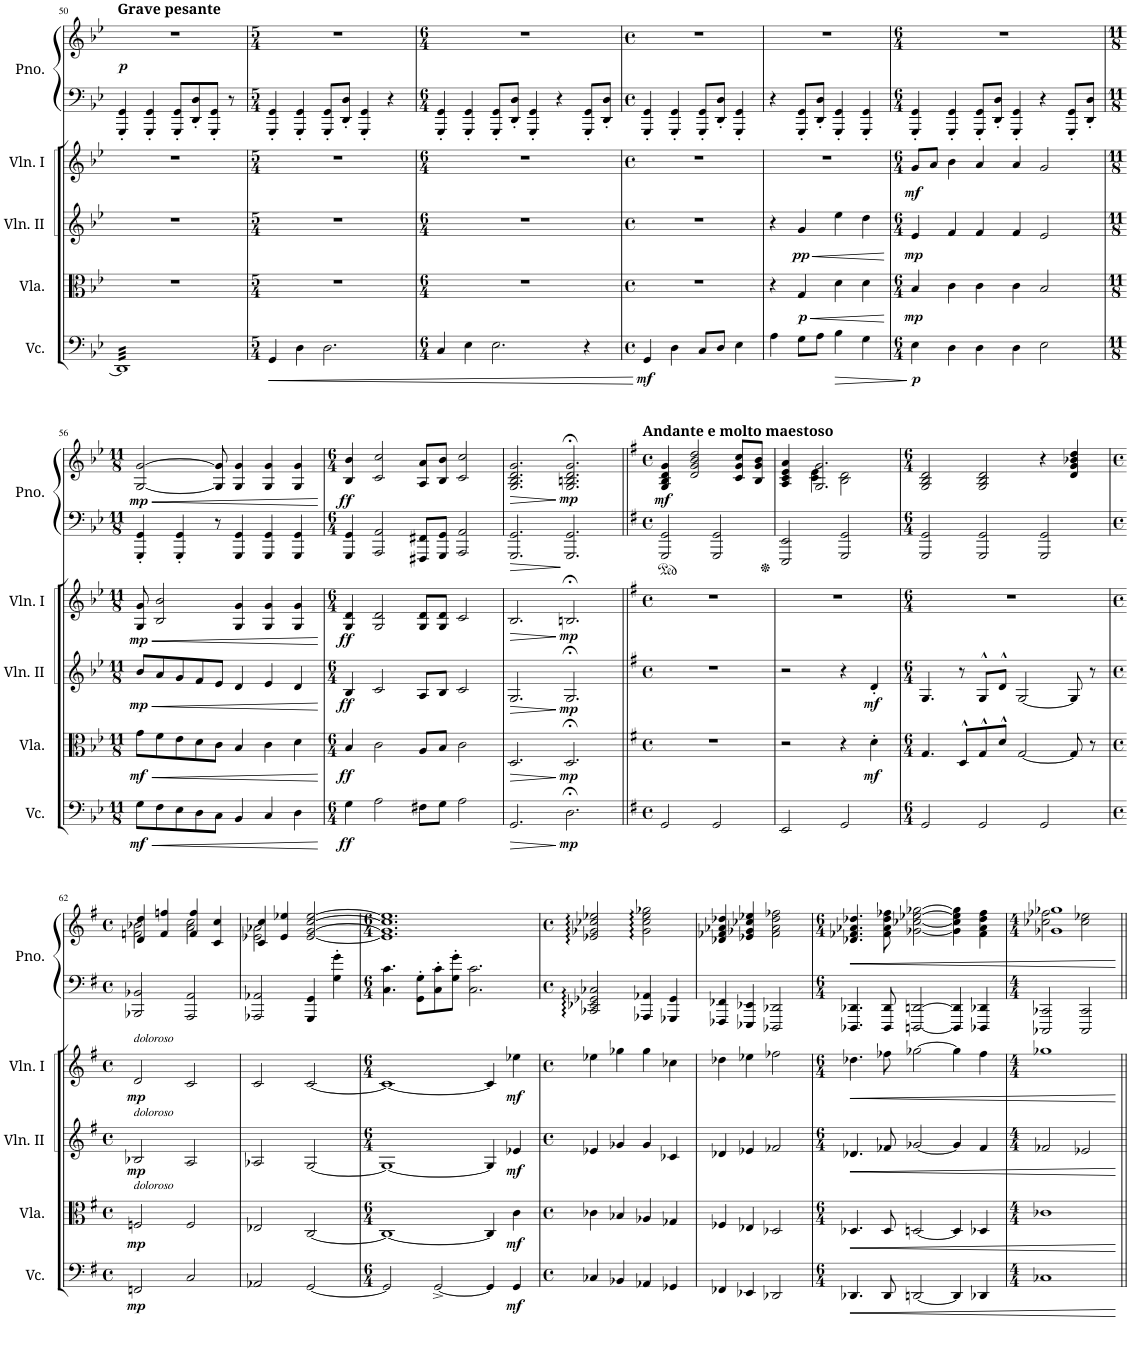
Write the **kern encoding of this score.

**kern	**dynam	**kern	**dynam	**kern	**dynam	**kern	**dynam	**kern	**kern	**dynam
*part5	*part5	*part4	*part4	*part3	*part3	*part2	*part2	*part1	*part1	*part1
*staff6	*staff6	*staff5	*staff5	*staff4	*staff4	*staff3	*staff3	*staff2	*staff1	*staff1/2
*I"Violoncello	*	*I"Viola	*	*I"Violin II	*	*I"Violin I	*	*I"Piano	*	*
*I'Vc.	*	*I'Vla.	*	*I'Vln. II	*	*I'Vln. I	*	*I'Pno.	*	*
!!LO:PB:g=z
*clefF4	*	*clefC3	*	*clefG2	*	*clefG2	*	*clefF4	*clefG2	*
*k[b-e-]	*	*k[b-e-]	*	*k[b-e-]	*	*k[b-e-]	*	*k[b-e-]	*k[b-e-]	*
*M4/4	*	*M4/4	*	*M4/4	*	*M4/4	*	*M4/4	*M4/4	*
=50	=50	=50	=50	=50	=50	=50	=50	=50	=50	=50
!	!	!	!	!	!	!	!	!	!LO:TX:a:B:t=Grave pesante	!
!	!	!	!	!	!	!	!	!	!	!LO:DY:b
*tremolo	*	*	*	*	*	*	*	*	*	*
32DD]LLL	.	1r	.	1r	.	1r	.	4GGG/' 4GG/'	1r	p
32DD	.	.	.	.	.	.	.	.	.	.
32DD	.	.	.	.	.	.	.	.	.	.
32DD	.	.	.	.	.	.	.	.	.	.
32DD	.	.	.	.	.	.	.	.	.	.
32DD	.	.	.	.	.	.	.	.	.	.
32DD	.	.	.	.	.	.	.	.	.	.
32DD	.	.	.	.	.	.	.	.	.	.
32DD	.	.	.	.	.	.	.	4GGG/' 4GG/'	.	.
32DD	.	.	.	.	.	.	.	.	.	.
32DD	.	.	.	.	.	.	.	.	.	.
32DD	.	.	.	.	.	.	.	.	.	.
32DD	.	.	.	.	.	.	.	.	.	.
32DD	.	.	.	.	.	.	.	.	.	.
32DD	.	.	.	.	.	.	.	.	.	.
32DD	.	.	.	.	.	.	.	.	.	.
32DD	.	.	.	.	.	.	.	8GGG/' 8GG/'L	.	.
32DD	.	.	.	.	.	.	.	.	.	.
32DD	.	.	.	.	.	.	.	.	.	.
32DD	.	.	.	.	.	.	.	.	.	.
32DD	.	.	.	.	.	.	.	8DD/' 8D/'	.	.
32DD	.	.	.	.	.	.	.	.	.	.
32DD	.	.	.	.	.	.	.	.	.	.
32DD	.	.	.	.	.	.	.	.	.	.
32DD	.	.	.	.	.	.	.	8GGG/' 8GG/'J	.	.
32DD	.	.	.	.	.	.	.	.	.	.
32DD	.	.	.	.	.	.	.	.	.	.
32DD	.	.	.	.	.	.	.	.	.	.
32DD	.	.	.	.	.	.	.	8r	.	.
32DD	.	.	.	.	.	.	.	.	.	.
32DD	.	.	.	.	.	.	.	.	.	.
32DDJJJ	.	.	.	.	.	.	.	.	.	.
*Xtremolo	*	*	*	*	*	*	*	*	*	*
=51	=51	=51	=51	=51	=51	=51	=51	=51	=51	=51
*M5/4	*	*M5/4	*	*M5/4	*	*M5/4	*	*M5/4	*M5/4	*
!	!LO:HP:b	!	!	!	!	!	!	!	!	!
4GG/	<	4%5r	.	4%5r	.	4%5r	.	4GGG/' 4GG/'	4%5r	.
4D\	.	.	.	.	.	.	.	4GGG/' 4GG/'	.	.
2.D\	.	.	.	.	.	.	.	8GGG/' 8GG/'L	.	.
.	.	.	.	.	.	.	.	8DD/' 8D/'J	.	.
.	.	.	.	.	.	.	.	4GGG/' 4GG/'	.	.
.	.	.	.	.	.	.	.	4r	.	.
=52	=52	=52	=52	=52	=52	=52	=52	=52	=52	=52
*M6/4	*	*M6/4	*	*M6/4	*	*M6/4	*	*M6/4	*M6/4	*
4C/	.	1.r	.	1.r	.	1.r	.	4GGG/' 4GG/'	1.r	.
4E-\	.	.	.	.	.	.	.	4GGG/' 4GG/'	.	.
2.E-\	.	.	.	.	.	.	.	8GGG/' 8GG/'L	.	.
.	.	.	.	.	.	.	.	8DD/' 8D/'J	.	.
.	.	.	.	.	.	.	.	4GGG/' 4GG/'	.	.
.	.	.	.	.	.	.	.	4r	.	.
4r	.	.	.	.	.	.	.	8GGG/' 8GG/'L	.	.
.	.	.	.	.	.	.	.	8DD/' 8D/'J	.	.
.	[	.	.	.	.	.	.	.	.	.
=53	=53	=53	=53	=53	=53	=53	=53	=53	=53	=53
*M4/4	*	*M4/4	*	*M4/4	*	*M4/4	*	*M4/4	*M4/4	*
*met(c)	*	*met(c)	*	*met(c)	*	*met(c)	*	*met(c)	*met(c)	*
!	!LO:DY:b	!	!	!	!	!	!	!	!	!
4GG/	mf	1r	.	1r	.	1r	.	4GGG/' 4GG/'	1r	.
4D\	.	.	.	.	.	.	.	4GGG/' 4GG/'	.	.
8C/L	.	.	.	.	.	.	.	8GGG/' 8GG/'L	.	.
8D/J	.	.	.	.	.	.	.	8DD/' 8D/'J	.	.
4E-\	.	.	.	.	.	.	.	4GGG/' 4GG/'	.	.
=54	=54	=54	=54	=54	=54	=54	=54	=54	=54	=54
4A\	.	4r	.	4r	.	1r	.	4r	1r	.
!	!	!	!LO:HP:b	!	!LO:HP:b	!	!	!	!	!
!	!	!	!LO:DY:n=1:b	!	!LO:DY:n=1:b	!	!	!	!	!
8G\L	.	4G/	< p	4g/	< pp	.	.	8GGG/' 8GG/'L	.	.
8A\J	.	.	.	.	.	.	.	8DD/' 8D/'J	.	.
!	!LO:HP:b	!	!	!	!	!	!	!	!	!
4B-\	>	4d\	.	4ee-\	.	.	.	4GGG/' 4GG/'	.	.
4G\	.	4d\	.	4dd\	.	.	.	4GGG/' 4GG/'	.	.
.	]	.	[	.	[	.	.	.	.	.
=55	=55	=55	=55	=55	=55	=55	=55	=55	=55	=55
*M6/4	*	*M6/4	*	*M6/4	*	*M6/4	*	*M6/4	*M6/4	*
!	!LO:DY:b	!	!LO:DY:b	!	!LO:DY:b	!	!LO:DY:b	!	!	!
4E-\	p	4B-/	mp	4e-/	mp	8g/L	mf	4GGG/' 4GG/'	1.r	.
.	.	.	.	.	.	8a/J	.	.	.	.
4D\	.	4c\	.	4f/	.	4b-\	.	4GGG/' 4GG/'	.	.
4D\	.	4c\	.	4f/	.	4a/	.	8GGG/' 8GG/'L	.	.
.	.	.	.	.	.	.	.	8DD/' 8D/'J	.	.
4D\	.	4c\	.	4f/	.	4a/	.	4GGG/' 4GG/'	.	.
2E-\	.	2B-/	.	2e-/	.	2g/	.	4r	.	.
.	.	.	.	.	.	.	.	8GGG/' 8GG/'L	.	.
.	.	.	.	.	.	.	.	8DD/' 8D/'J	.	.
!!LO:LB:g=z
=56	=56	=56	=56	=56	=56	=56	=56	=56	=56	=56
*M11/8	*	*M11/8	*	*M11/8	*	*M11/8	*	*M11/8	*M11/8	*
!	!LO:HP:b	!	!LO:HP:b	!	!LO:HP:b	!	!LO:HP:b	!	!	!LO:HP:b
!	!LO:DY:n=1:b	!	!LO:DY:n=1:b	!	!LO:DY:n=1:b	!	!LO:DY:n=1:b	!	!	!LO:DY:n=1:b
8G\L	< mf	8g\L	< mf	8b-/L	< mp	8G/ 8g/	< mp	4GGG/' 4GG/'	[2G/ [2g/	< mp
8F\	.	8f\	.	8a/	.	2B-/ 2b-/	.	.	.	.
8E-\	.	8e-\	.	8g/	.	.	.	4GGG/' 4GG/'	.	.
8D\	.	8d\	.	8f/	.	.	.	.	.	.
8C\J	.	8c\J	.	8e-/J	.	.	.	8r	8G/] 8g/]	.
4BB-/	.	4B-/	.	4d/	.	4G/ 4g/	.	4GGG/ 4GG/	4G/ 4g/	.
4C/	.	4c\	.	4e-/	.	4G/ 4g/	.	4GGG/ 4GG/	4G/ 4g/	.
4D\	.	4d\	.	4d/	.	4G/ 4g/	.	4GGG/ 4GG/	4G/ 4g/	.
.	[	.	[	.	[	.	[	.	.	[
=57	=57	=57	=57	=57	=57	=57	=57	=57	=57	=57
*M6/4	*	*M6/4	*	*M6/4	*	*M6/4	*	*M6/4	*M6/4	*
!	!LO:DY:b	!	!LO:DY:b	!	!LO:DY:b	!	!LO:DY:b	!	!	!LO:DY:b
4G\	ff	4B-/	ff	4B-/	ff	4G/ 4d/	ff	4GGG/ 4GG/	4B-/ 4b-/	ff
2A\	.	2c\	.	2c/	.	2G/ 2d/	.	2AAA/ 2AA/	2c/ 2cc/	.
8F#X\L	.	8A/L	.	8A/L	.	8G/ 8d/L	.	8FFF#X/ 8FF#X/L	8A/ 8a/L	.
8G\J	.	8B-/J	.	8B-/J	.	8G/ 8d/J	.	8GGG/ 8GG/J	8B-/ 8b-/J	.
2A\	.	2c\	.	2c/	.	2c/	.	2AAA/ 2AA/	2c/ 2cc/	.
=58	=58	=58	=58	=58	=58	=58	=58	=58	=58	=58
!	!LO:HP:b	!	!LO:HP:b	!	!LO:HP:b	!	!LO:HP:b	!	!	!LO:HP:b
2.GG/	>	2.D/	>	2.G/	>	2.B-/	>	2.GGG/ 2.GG/	2.G/ 2.B-/ 2.d/ 2.g/	>
!	!LO:DY:n=1:b	!	!LO:DY:n=1:b	!	!LO:DY:n=1:b	!	!LO:DY:n=1:b	!	!	!LO:DY:n=1:b
2.D;<\	] mp	2.D;</	] mp	2.G;</	] mp	2.Bn;</	] mp	2.GGG/ 2.GG/	2.G/;< 2.Bn/;< 2.d/;< 2.g/;<	] mp
=59||	=59||	=59||	=59||	=59||	=59||	=59||	=59||	=59||	=59||	=59||
*k[f#]	*	*k[f#]	*	*k[f#]	*	*k[f#]	*	*k[f#]	*k[f#]	*
*M4/4	*	*M4/4	*	*M4/4	*	*M4/4	*	*M4/4	*M4/4	*
*met(c)	*	*met(c)	*	*met(c)	*	*met(c)	*	*met(c)	*met(c)	*
!	!	!	!	!	!	!	!	!	!LO:TX:a:B:t=Andante e molto maestoso	!
!	!	!	!	!	!	!	!	!	!	!LO:DY:b
2GG/	.	1r	.	1r	.	1r	.	2GGG/ 2GG/	4G/ 4B/ 4d/ 4g/	mf
.	.	.	.	.	.	.	.	.	2d/ 2g/ 2b/ 2dd/	.
2GG/	.	.	.	.	.	.	.	2GGG/ 2GG/	.	.
.	.	.	.	.	.	.	.	.	8c/ 8g/ 8cc/L	.
.	.	.	.	.	.	.	.	.	8B/ 8g/ 8b/J	.
=60	=60	=60	=60	=60	=60	=60	=60	=60	=60	=60
*	*	*	*	*	*	*	*	*	*^	*
2EE/	.	2r	.	2r	.	1r	.	2EEE/ 2EE/	4A/ 4c/ 4e/ 4a/	4ryy	.
.	.	.	.	.	.	.	.	.	2.G/ 2.g/	4c\ 4e\	.
2GG/	.	4r	.	4r	.	.	.	2GGG/ 2GG/	.	2B\ 2d\	.
!	!	!	!LO:DY:b	!	!LO:DY:b	!	!	!	!	!	!
.	.	4d'\	mf	4d'/	mf	.	.	.	.	.	.
*	*	*	*	*	*	*	*	*	*v	*v	*
=61	=61	=61	=61	=61	=61	=61	=61	=61	=61	=61
*M6/4	*	*M6/4	*	*M6/4	*	*M6/4	*	*M6/4	*M6/4	*
2GG/	.	4.G/	.	4.G/	.	1.r	.	2GGG/ 2GG/	2G/ 2B/ 2d/	.
.	.	8D^^/L	.	8r	.	.	.	.	.	.
2GG/	.	8G^^/	.	8G^^/L	.	.	.	2GGG/ 2GG/	2G/ 2B/ 2d/	.
.	.	8d^^/J	.	8d^^/J	.	.	.	.	.	.
.	.	[2G/	.	[2G/	.	.	.	.	.	.
2GG/	.	.	.	.	.	.	.	2GGG/ 2GG/	4r	.
.	.	8G/]	.	8G/]	.	.	.	.	4d/ 4g/ 4b-X/ 4dd/	.
.	.	8r	.	8r	.	.	.	.	.	.
!!LO:LB:g=z
=62	=62	=62	=62	=62	=62	=62	=62	=62	=62	=62
*M4/4	*	*M4/4	*	*M4/4	*	*M4/4	*	*M4/4	*M4/4	*
*met(c)	*	*met(c)	*	*met(c)	*	*met(c)	*	*met(c)	*met(c)	*
*	*	*	*	*	*	*	*	*	*^	*
!	!	!	!	!	!	!LO:TX:a:i:t=doloroso	!	!	!	!	!
!	!	!	!	!LO:TX:a:i:t=doloroso	!	!	!	!	!	!	!
!	!	!LO:TX:a:i:t=doloroso	!	!	!	!	!	!	!	!	!
!	!LO:DY:b	!	!LO:DY:b	!	!LO:DY:b	!	!LO:DY:b	!	!	!	!
2FFn/	mp	2Fn/	mp	2B-X/	mp	2d/	mp	2BBB-X/ 2BB-X/	4d/ 4dd/	2fn\ 2b-X\	.
.	.	.	.	.	.	.	.	.	4f/ 4ffn/	.	.
2C/	.	2F/	.	2A/	.	2c/	.	2AAA/ 2AA/	4f/ 4ff/	2a\ 2cc\	.
.	.	.	.	.	.	.	.	.	4c/ 4cc/	.	.
=63	=63	=63	=63	=63	=63	=63	=63	=63	=63	=63	=63
2AA-X/	.	2E-X/	.	2A-X/	.	2c/	.	2AAA-X/ 2AA-X/	4c/ 4cc/	2e-X\ 2a-X\	.
.	.	.	.	.	.	.	.	.	4e-/ 4ee-X/	.	.
[2GG/	.	[2C/	.	[2G/	.	[2c/	.	4GGG/ 4GG/	[<2e-/ [>2g/ [2cc/ [2ee-/	2ryy	.
.	.	.	.	.	.	.	.	4G\' 4g\'	.	.	.
*	*	*	*	*	*	*	*	*	*v	*v	*
=64	=64	=64	=64	=64	=64	=64	=64	=64	=64	=64
*M6/4	*	*M6/4	*	*M6/4	*	*M6/4	*	*M6/4	*M6/4	*
2GG/]	.	1C_	.	1G_	.	1c_	.	4.C\ 4.c\	1.e-] 1.g] 1.cc] 1.ee-]	.
.	.	.	.	.	.	.	.	8GG\' 8G\'L	.	.
[2GG^/	.	.	.	.	.	.	.	8C\' 8c\'	.	.
.	.	.	.	.	.	.	.	8G\' 8g\'J	.	.
.	.	.	.	.	.	.	.	2.C\ 2.c\	.	.
4GG/]	.	4C/]	.	4G/]	.	4c/]	.	.	.	.
!	!LO:DY:b	!	!LO:DY:b	!	!LO:DY:b	!	!LO:DY:b	!	!	!
4GG/	mf	4c\	mf	4e-X/	mf	4ee-X\	mf	.	.	.
=65	=65	=65	=65	=65	=65	=65	=65	=65	=65	=65
*M4/4	*	*M4/4	*	*M4/4	*	*M4/4	*	*M4/4	*M4/4	*
*met(c)	*	*met(c)	*	*met(c)	*	*met(c)	*	*met(c)	*met(c)	*
4C-X/	.	4c-X\	.	4e-X/	.	4ee-X\	.	2CC-X/ 2EE-X/ 2GG-X/ 2C-X/	2e-X/ 2g-X/ 2cc-X/ 2ee-X/	.
4BB-X/	.	4B-X/	.	4g-X/	.	4gg-X\	.	.	.	.
4AA-X/	.	4A-X/	.	4g-/	.	4gg-\	.	4AAA-X/ 4AA-X/	2g-\ 2cc-\ 2ee-\ 2gg-X\	.
4GG-X/	.	4G-X/	.	4c-X/	.	4cc-X\	.	4GGG-X/ 4GG-/	.	.
=66	=66	=66	=66	=66	=66	=66	=66	=66	=66	=66
4FF-X/	.	4F-X/	.	4d-X/	.	4dd-X\	.	4FFF-X/ 4FF-X/	4d-X/ 4f-X/ 4a-X/ 4dd-X/	.
4EE-X/	.	4E-X/	.	4e-X/	.	4ee-X\	.	4EEE-X/ 4EE-X/	4e-X/ 4g-X/ 4cc-X/ 4ee-X/	.
2DD-X/	.	2D-X/	.	2f-X/	.	2ff-X\	.	2DDD-X/ 2DD-X/	2f-\ 2a-\ 2dd-\ 2ff-X\	.
=67	=67	=67	=67	=67	=67	=67	=67	=67	=67	=67
*M6/4	*	*M6/4	*	*M6/4	*	*M6/4	*	*M6/4	*M6/4	*
!	!LO:HP:b	!	!LO:HP:b	!	!LO:HP:b	!	!LO:HP:b	!	!	!LO:HP:b
4.DD-X/	<	4.D-X/	<	4.d-X/	<	4.dd-X\	<	4.DDD-X/ 4.DD-X/	4.d-X/ 4.f-X/ 4.a-X/ 4.dd-X/	<
8DD-/	.	8D-/	.	8f-X/	.	8ff-X\	.	8DDD-/ 8DD-/	8f-\ 8a-\ 8dd-\ 8ff-X\	.
[2DDn/	.	[2Dn/	.	[2g-X/	.	[2gg-X\	.	[2DDDn/ [2DDn/	[2g-X\ [2cc-X\ [2ee-X\ [2gg-X\	.
4DD/]	.	4D/]	.	4g-/]	.	4gg-\]	.	4DDD/] 4DD/]	4g-\] 4cc-\] 4ee-\] 4gg-\]	.
4DD-X/	.	4D-X/	.	4f-/	.	4ff-\	.	4DDD-X/ 4DD-X/	4f-\ 4a-\ 4dd-\ 4ff-\	.
=68	=68	=68	=68	=68	=68	=68	=68	=68	=68	=68
*M4/4	*	*M4/4	*	*M4/4	*	*M4/4	*	*M4/4	*M4/4	*
*	*	*	*	*	*	*	*	*	*^	*
1C-X	.	1c-X	.	2f-X/	.	1gg-X	.	2CCC-X/ 2CC-X/	1g-X 1gg-X	2cc-X\ 2ff-X\	.
.	.	.	.	2e-X/	.	.	.	2CCC-/ 2CC-/	.	2cc-\ 2ee-X\	.
*	*	*	*	*	*	*	*	*	*v	*v	*
.	[	.	[	.	[	.	[	.	.	[
=||	=||	=||	=||	=||	=||	=||	=||	=||	=||	=||
*-	*-	*-	*-	*-	*-	*-	*-	*-	*-	*-
